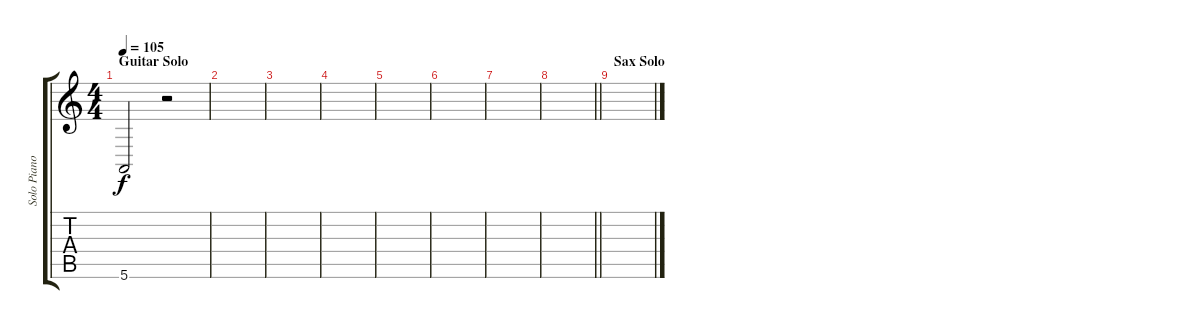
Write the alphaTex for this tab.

\track ("Solo Piano " "Solo Piano") {instrument electricgrandpiano}
\staff {score tabs}
\tuning (E4 B3 G3 D3 A2 E2) {hide}
\ts (4 4)
\section ("" "Guitar Solo")
\tempo 105
\clef g2
\ks c
5.6.2{dy f} r.2 |
|
|
|
|
|
|
\barLineRight lightlight
|
\section ("" "Sax Solo")
